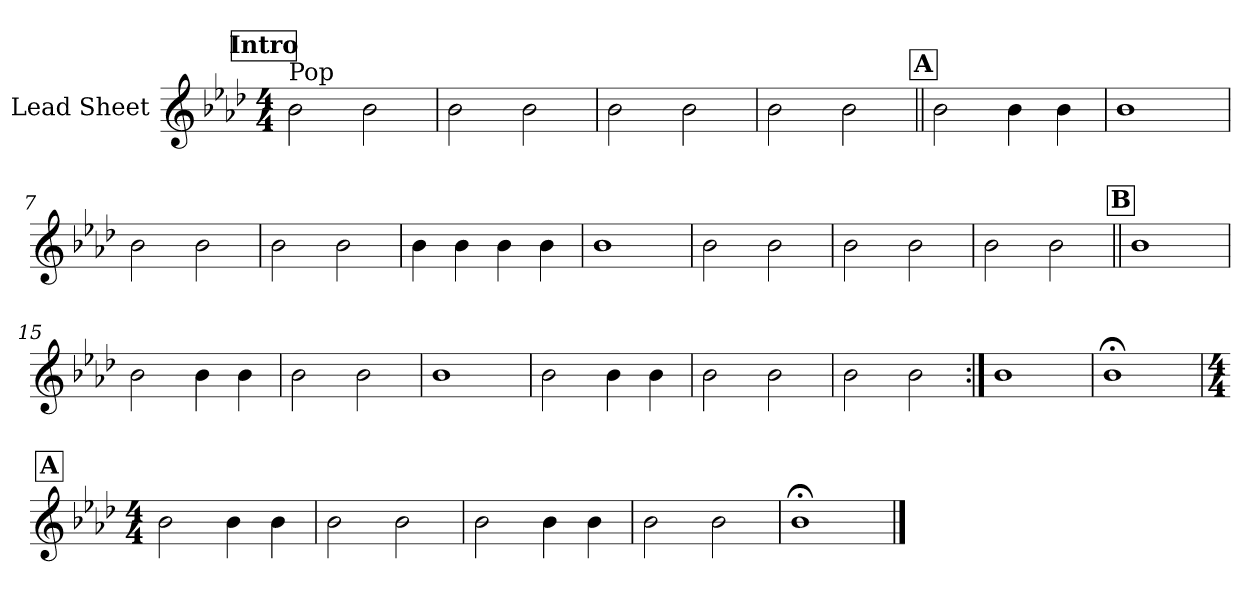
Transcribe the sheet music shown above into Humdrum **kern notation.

**kern
*part1
*staff1
*I"Lead Sheet
*clefG2
*k[b-e-a-d-]
*A-:
*M4/4
*MM63
!!LO:REH:place=s1:a:fs=14:t=Intro
=1
!LO:TX:a:t=Pop
2b-\
2b-\
=2
2b-\
2b-\
=3
2b-\
2b-\
=4
2b-\
2b-\
!!LO:LB:g=z
!!LO:REH:place=s1:a:fs=14:t=A
=5||
2b-\
4b-\
4b-\
=6
1b-
=7
2b-\
2b-\
=8
2b-\
2b-\
!!LO:LB:g=z
=9
4b-\
4b-\
4b-\
4b-\
=10
1b-
=11
2b-\
2b-\
=12
2b-\
2b-\
!!LO:LB:g=z
=13
2b-\
2b-\
!!LO:REH:place=s1:a:fs=14:t=B
=14||
1b-
=15
2b-\
4b-\
4b-\
=16
2b-\
2b-\
!!LO:LB:g=z
=17
1b-
=18
2b-\
4b-\
4b-\
=19
2b-\
2b-\
=20
2b-\
2b-\
!!LO:LB:g=z
=21:|!
1b-
=22
1b-;<
!!LO:REH:place=s1:a:fs=14:t=A
=23
*M4/4
2b-\
4b-\
4b-\
=24
2b-\
2b-\
!!LO:LB:g=z
=25
2b-\
4b-\
4b-\
=26
2b-\
2b-\
=27
1b-;<
==
*-
